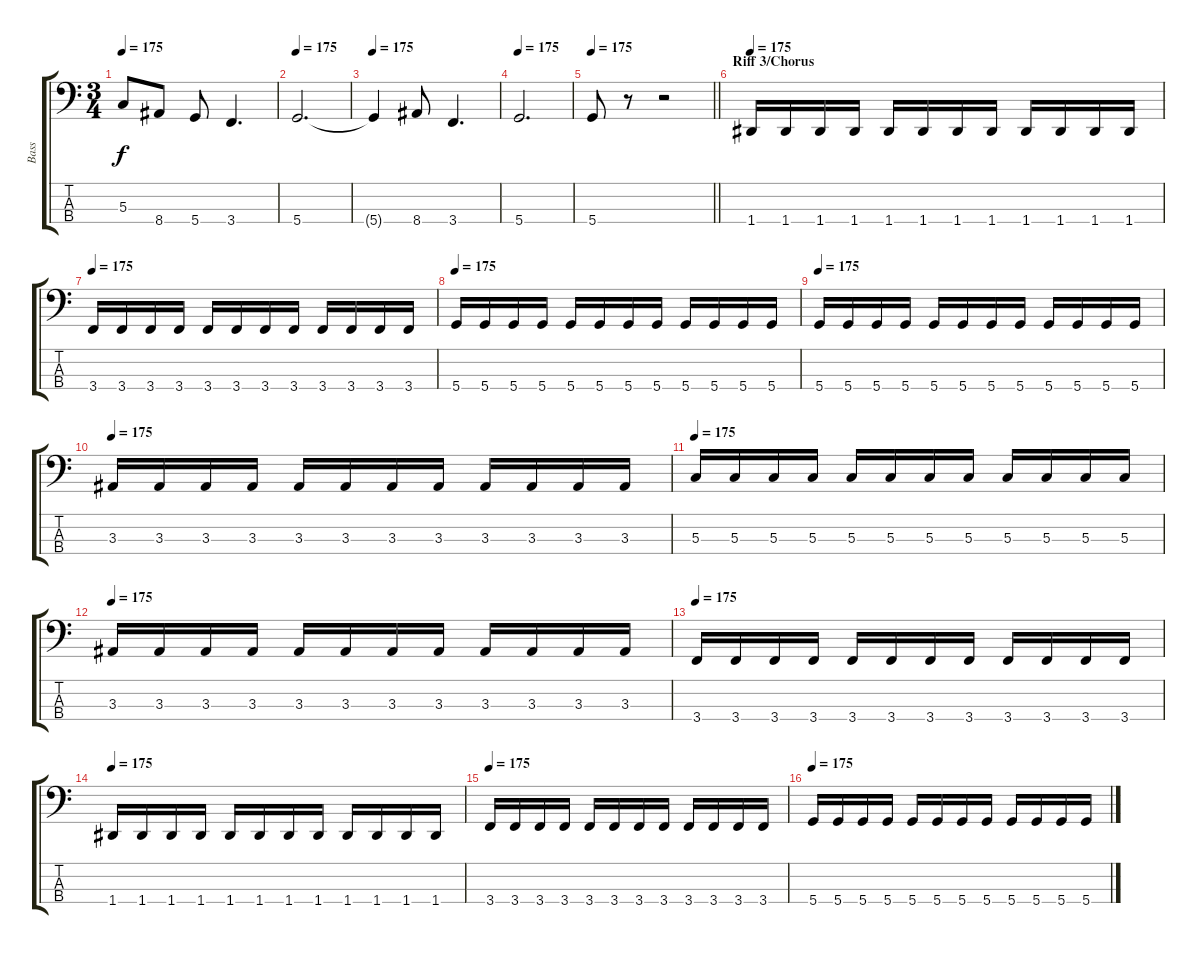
\track ("Bass" "Bass") {instrument electricbasspick}
\staff {score tabs}
\tuning (F2 C2 G1 D1) {hide}
\ts (3 4)
\tempo 175
\clef f4
\ks c
5.3.8{dy f} 8.4.8 5.4.8 3.4.4{d} |
\tempo 175
5.4.2{d} |
\tempo 175
5.4{t}.4 8.4.8 3.4.4{d} |
\tempo 175
5.4.2{d} |
\tempo 175
\barLineRight lightlight
5.4.8 r.8 r.2 |
\section ("" "Riff 3/Chorus")
\tempo 175
1.4.16 1.4.16 1.4.16 1.4.16 1.4.16 1.4.16 1.4.16 1.4.16 1.4.16 1.4.16 1.4.16 1.4.16 |
\tempo 175
3.4.16 3.4.16 3.4.16 3.4.16 3.4.16 3.4.16 3.4.16 3.4.16 3.4.16 3.4.16 3.4.16 3.4.16 |
\tempo 175
5.4.16 5.4.16 5.4.16 5.4.16 5.4.16 5.4.16 5.4.16 5.4.16 5.4.16 5.4.16 5.4.16 5.4.16 |
\tempo 175
5.4.16 5.4.16 5.4.16 5.4.16 5.4.16 5.4.16 5.4.16 5.4.16 5.4.16 5.4.16 5.4.16 5.4.16 |
\tempo 175
3.3.16 3.3.16 3.3.16 3.3.16 3.3.16 3.3.16 3.3.16 3.3.16 3.3.16 3.3.16 3.3.16 3.3.16 |
\tempo 175
5.3.16 5.3.16 5.3.16 5.3.16 5.3.16 5.3.16 5.3.16 5.3.16 5.3.16 5.3.16 5.3.16 5.3.16 |
\tempo 175
3.3.16 3.3.16 3.3.16 3.3.16 3.3.16 3.3.16 3.3.16 3.3.16 3.3.16 3.3.16 3.3.16 3.3.16 |
\tempo 175
3.4.16 3.4.16 3.4.16 3.4.16 3.4.16 3.4.16 3.4.16 3.4.16 3.4.16 3.4.16 3.4.16 3.4.16 |
\tempo 175
1.4.16 1.4.16 1.4.16 1.4.16 1.4.16 1.4.16 1.4.16 1.4.16 1.4.16 1.4.16 1.4.16 1.4.16 |
\tempo 175
3.4.16 3.4.16 3.4.16 3.4.16 3.4.16 3.4.16 3.4.16 3.4.16 3.4.16 3.4.16 3.4.16 3.4.16 |
\tempo 175
5.4.16 5.4.16 5.4.16 5.4.16 5.4.16 5.4.16 5.4.16 5.4.16 5.4.16 5.4.16 5.4.16 5.4.16
